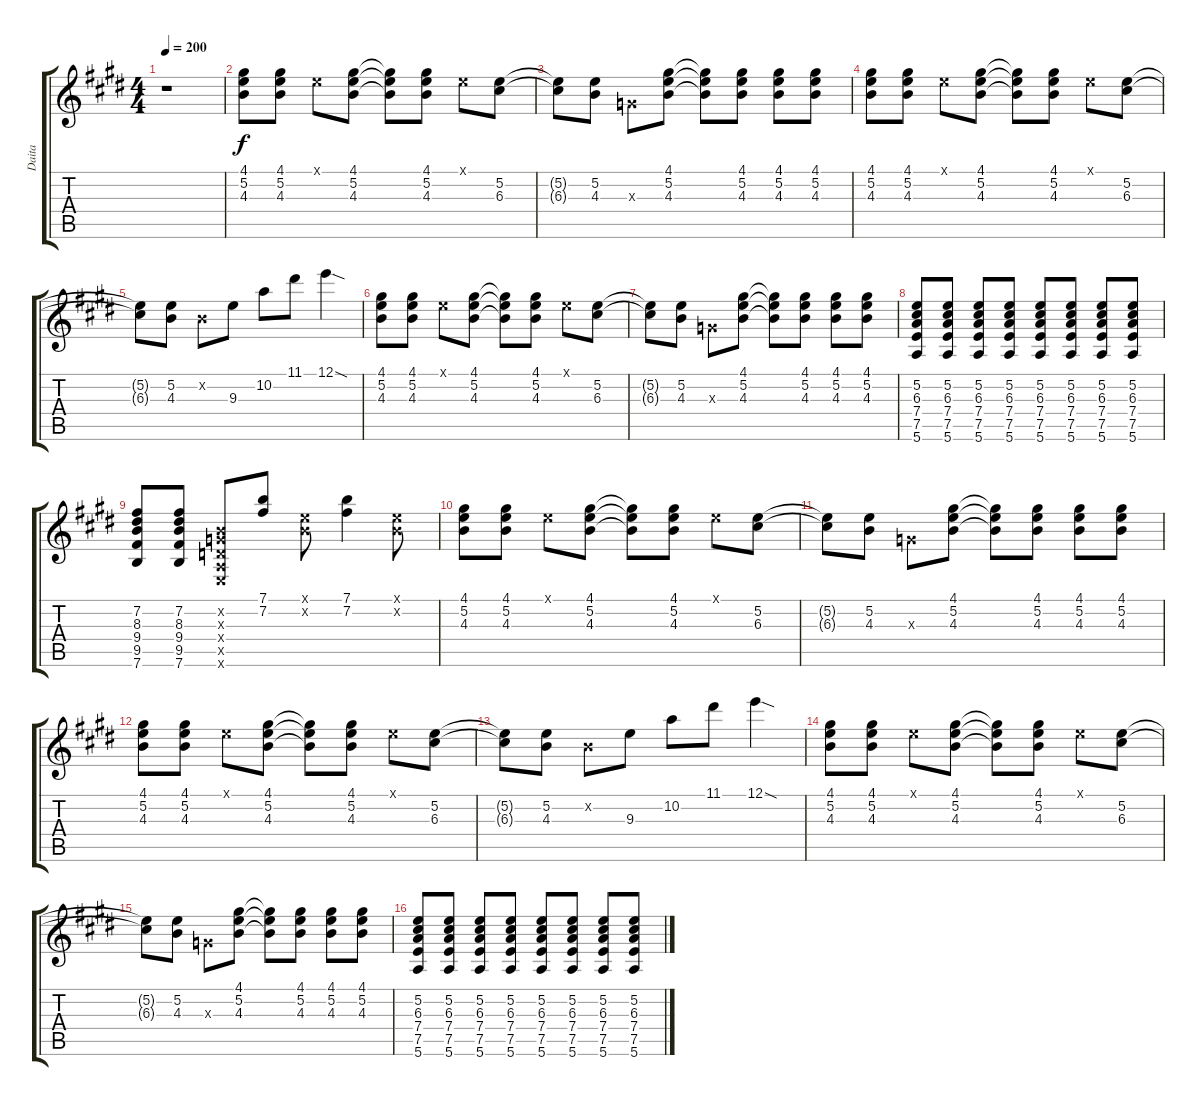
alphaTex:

\track ("Daita" "Daita") {instrument overdrivenguitar}
\staff {score tabs}
\tuning (E4 B3 G3 D3 A2 E2) {hide}
\ts (4 4)
\tempo 200
\clef g2
\ks e
r.1{dy f} |
(4.1 5.2 4.3).8{volume 10 balance 0} (4.1 5.2 4.3).8 0.1{x}.8 (4.1 5.2 4.3).8 (4.1{t} 5.2{t} 4.3{t}).8 (4.1 5.2 4.3).8 0.1{x}.8 (5.2 6.3).8 |
(5.2{t} 6.3{t}).8 (5.2 4.3).8 0.3{x}.8 (4.1 5.2 4.3).8 (4.1{t} 5.2{t} 4.3{t}).8 (4.1 5.2 4.3).8 (4.1 5.2 4.3).8 (4.1 5.2 4.3).8 |
(4.1 5.2 4.3).8 (4.1 5.2 4.3).8 0.1{x}.8 (4.1 5.2 4.3).8 (4.1{t} 5.2{t} 4.3{t}).8 (4.1 5.2 4.3).8 0.1{x}.8 (5.2 6.3).8 |
(5.2{t} 6.3{t}).8 (5.2 4.3).8 0.2{x}.8 9.3.8 10.2.8 11.1.8 12.1{sod}.4 |
(4.1 5.2 4.3).8 (4.1 5.2 4.3).8 0.1{x}.8 (4.1 5.2 4.3).8 (4.1{t} 5.2{t} 4.3{t}).8 (4.1 5.2 4.3).8 0.1{x}.8 (5.2 6.3).8 |
(5.2{t} 6.3{t}).8 (5.2 4.3).8 0.3{x}.8 (4.1 5.2 4.3).8 (4.1{t} 5.2{t} 4.3{t}).8 (4.1 5.2 4.3).8 (4.1 5.2 4.3).8 (4.1 5.2 4.3).8 |
(5.2 6.3 7.4 7.5 5.6).8 (5.2 6.3 7.4 7.5 5.6).8 (5.2 6.3 7.4 7.5 5.6).8 (5.2 6.3 7.4 7.5 5.6).8 (5.2 6.3 7.4 7.5 5.6).8 (5.2 6.3 7.4 7.5 5.6).8 (5.2 6.3 7.4 7.5 5.6).8 (5.2 6.3 7.4 7.5 5.6).8 |
(7.2 8.3 9.4 9.5 7.6).8 (7.2 8.3 9.4 9.5 7.6).8 (0.2{x} 0.3{x} 0.4{x} 0.5{x} 0.6{x}).8 (7.1 7.2).8 (0.1{x} 0.2{x}).8 (7.1 7.2).4 (0.1{x} 0.2{x}).8 |
(4.1 5.2 4.3).8 (4.1 5.2 4.3).8 0.1{x}.8 (4.1 5.2 4.3).8 (4.1{t} 5.2{t} 4.3{t}).8 (4.1 5.2 4.3).8 0.1{x}.8 (5.2 6.3).8 |
(5.2{t} 6.3{t}).8 (5.2 4.3).8 0.3{x}.8 (4.1 5.2 4.3).8 (4.1{t} 5.2{t} 4.3{t}).8 (4.1 5.2 4.3).8 (4.1 5.2 4.3).8 (4.1 5.2 4.3).8 |
(4.1 5.2 4.3).8 (4.1 5.2 4.3).8 0.1{x}.8 (4.1 5.2 4.3).8 (4.1{t} 5.2{t} 4.3{t}).8 (4.1 5.2 4.3).8 0.1{x}.8 (5.2 6.3).8 |
(5.2{t} 6.3{t}).8 (5.2 4.3).8 0.2{x}.8 9.3.8 10.2.8 11.1.8 12.1{sod}.4 |
(4.1 5.2 4.3).8 (4.1 5.2 4.3).8 0.1{x}.8 (4.1 5.2 4.3).8 (4.1{t} 5.2{t} 4.3{t}).8 (4.1 5.2 4.3).8 0.1{x}.8 (5.2 6.3).8 |
(5.2{t} 6.3{t}).8 (5.2 4.3).8 0.3{x}.8 (4.1 5.2 4.3).8 (4.1{t} 5.2{t} 4.3{t}).8 (4.1 5.2 4.3).8 (4.1 5.2 4.3).8 (4.1 5.2 4.3).8 |
(5.2 6.3 7.4 7.5 5.6).8 (5.2 6.3 7.4 7.5 5.6).8 (5.2 6.3 7.4 7.5 5.6).8 (5.2 6.3 7.4 7.5 5.6).8 (5.2 6.3 7.4 7.5 5.6).8 (5.2 6.3 7.4 7.5 5.6).8 (5.2 6.3 7.4 7.5 5.6).8 (5.2 6.3 7.4 7.5 5.6).8
